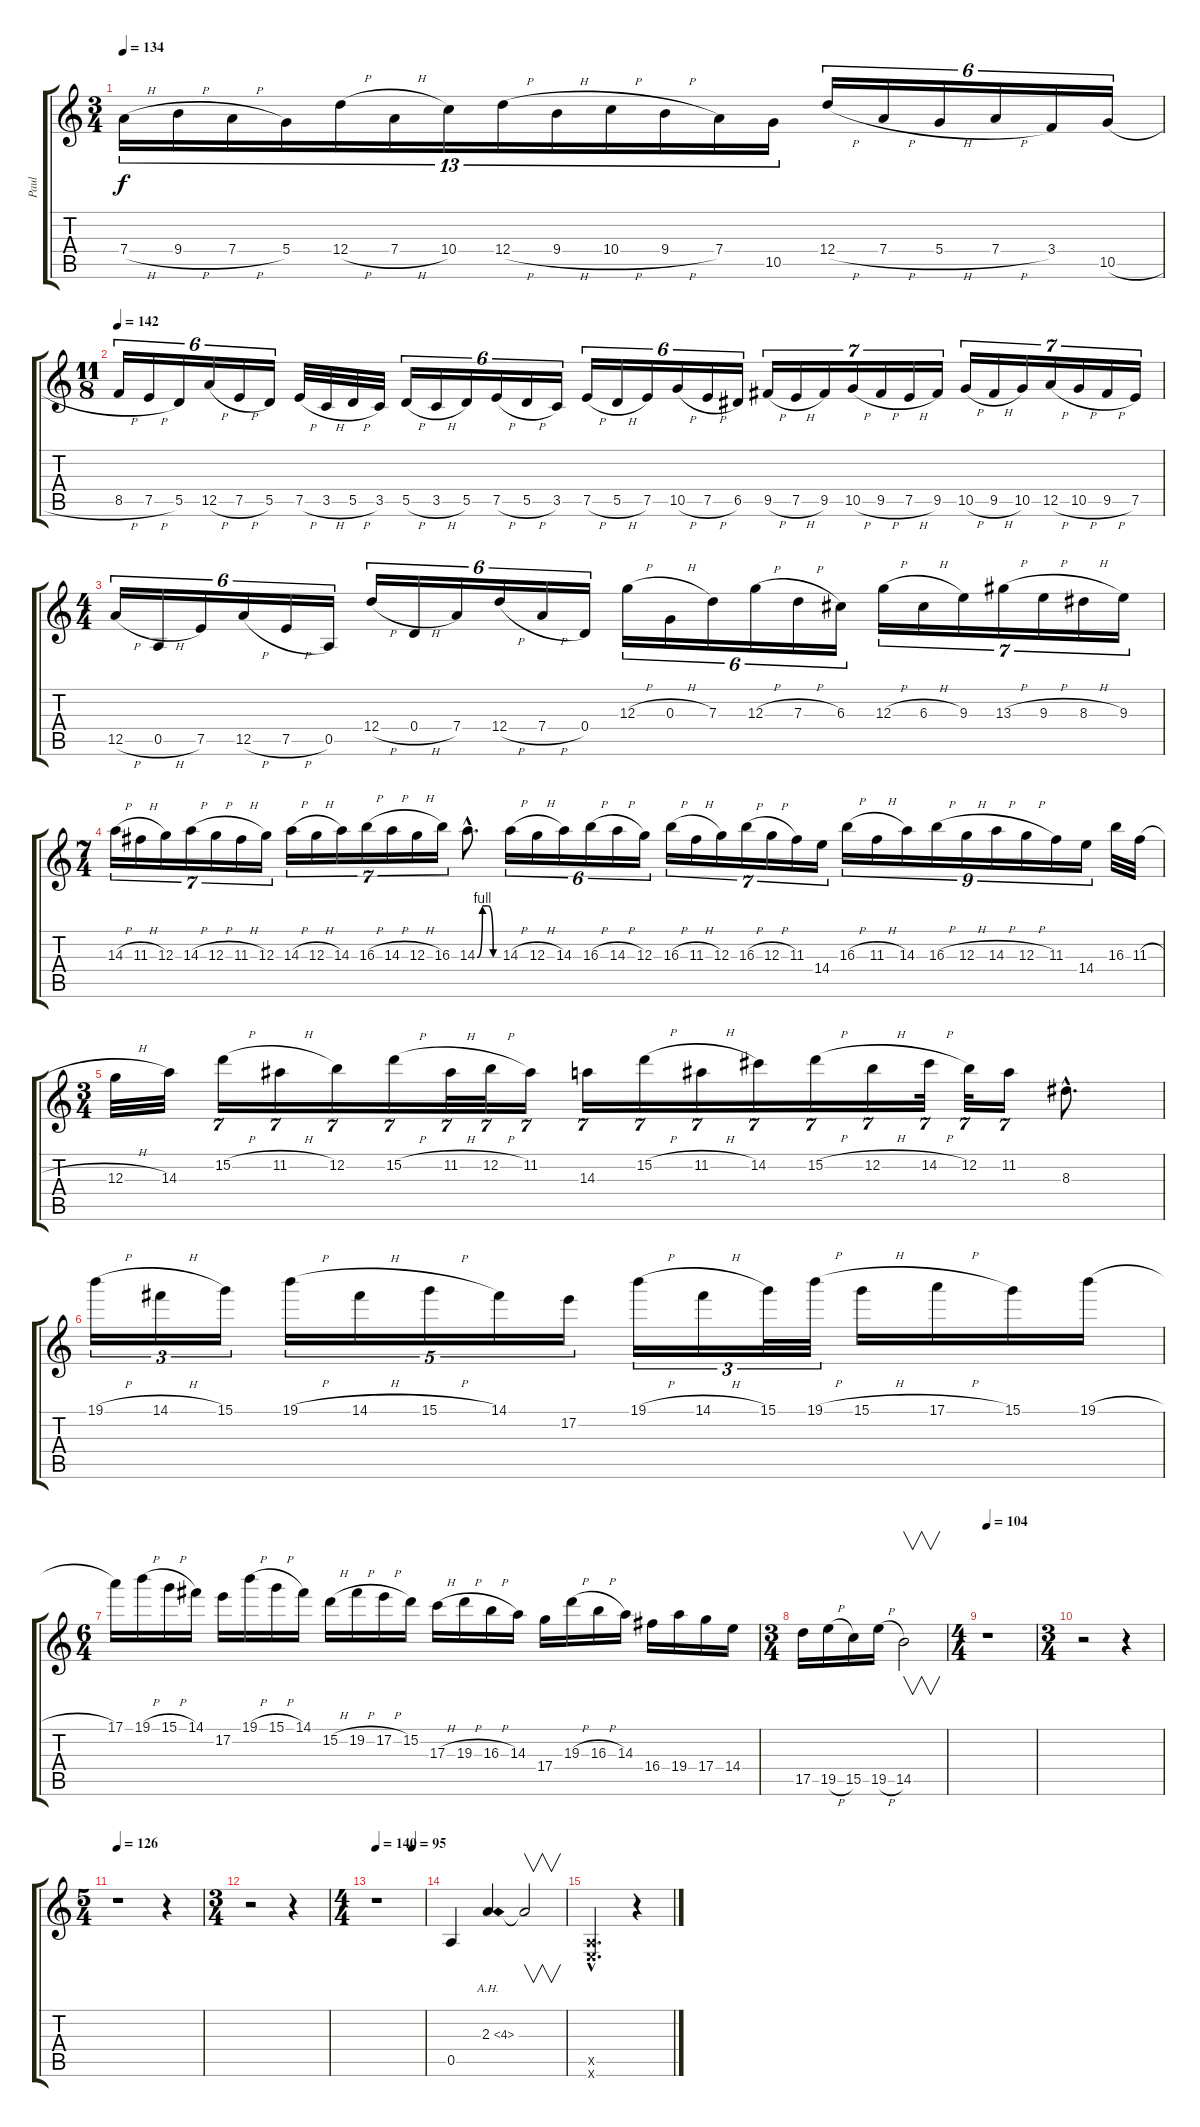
\track ("Paul" "Paul") {instrument distortionguitar}
\staff {score tabs}
\tuning (E4 B3 G3 D3 A2 E2) {hide}
\ts (3 4)
\tempo 134
\clef g2
\ks c
7.4{h}.16{tu (13 8) dy f} 9.4{h}.16{tu (13 8)} 7.4{h}.16{tu (13 8)} 5.4.16{tu (13 8)} 12.4{h}.16{tu (13 8)} 7.4{h}.16{tu (13 8)} 10.4.16{tu (13 8)} 12.4{h}.16{tu (13 8)} 9.4{h}.16{tu (13 8)} 10.4{h}.16{tu (13 8)} 9.4{h}.16{tu (13 8)} 7.4.16{tu (13 8)} 10.5.16{tu (13 8)} 12.4{h}.16{tu (6 4)} 7.4{h}.16{tu (6 4)} 5.4{h}.16{tu (6 4)} 7.4{h}.16{tu (6 4)} 3.4.16{tu (6 4)} 10.5{h}.16{tu (6 4)} |
\ts (11 8)
\tempo 142
8.5{h}.16{tu (6 4)} 7.5{h}.16{tu (6 4)} 5.5.16{tu (6 4)} 12.5{h}.16{tu (6 4)} 7.5{h}.16{tu (6 4)} 5.5.16{tu (6 4)} 7.5{h}.32 3.5{h}.32 5.5{h}.32 3.5.32 5.5{h}.16{tu (6 4)} 3.5{h}.16{tu (6 4)} 5.5.16{tu (6 4)} 7.5{h}.16{tu (6 4)} 5.5{h}.16{tu (6 4)} 3.5.16{tu (6 4)} 7.5{h}.16{tu (6 4)} 5.5{h}.16{tu (6 4)} 7.5.16{tu (6 4)} 10.5{h}.16{tu (6 4)} 7.5{h}.16{tu (6 4)} 6.5.16{tu (6 4)} 9.5{h}.16{tu (7 4)} 7.5{h}.16{tu (7 4)} 9.5.16{tu (7 4)} 10.5{h}.16{tu (7 4)} 9.5{h}.16{tu (7 4)} 7.5{h}.16{tu (7 4)} 9.5.16{tu (7 4)} 10.5{h}.16{tu (7 4)} 9.5{h}.16{tu (7 4)} 10.5.16{tu (7 4)} 12.5{h}.16{tu (7 4)} 10.5{h}.16{tu (7 4)} 9.5{h}.16{tu (7 4)} 7.5.16{tu (7 4)} |
\ts (4 4)
12.5{h}.16{tu (6 4)} 0.5{h}.16{tu (6 4)} 7.5.16{tu (6 4)} 12.5{h}.16{tu (6 4)} 7.5{h}.16{tu (6 4)} 0.5.16{tu (6 4)} 12.4{h}.16{tu (6 4)} 0.4{h}.16{tu (6 4)} 7.4.16{tu (6 4)} 12.4{h}.16{tu (6 4)} 7.4{h}.16{tu (6 4)} 0.4.16{tu (6 4)} 12.3{h}.16{tu (6 4)} 0.3{h}.16{tu (6 4)} 7.3.16{tu (6 4)} 12.3{h}.16{tu (6 4)} 7.3{h}.16{tu (6 4)} 6.3.16{tu (6 4)} 12.3{h}.16{tu (7 4)} 6.3{h}.16{tu (7 4)} 9.3.16{tu (7 4)} 13.3{h}.16{tu (7 4)} 9.3{h}.16{tu (7 4)} 8.3{h}.16{tu (7 4)} 9.3.16{tu (7 4)} |
\ts (7 4)
14.3{h}.16{tu (7 4)} 11.3{h}.16{tu (7 4)} 12.3.16{tu (7 4)} 14.3{h}.16{tu (7 4)} 12.3{h}.16{tu (7 4)} 11.3{h}.16{tu (7 4)} 12.3.16{tu (7 4)} 14.3{h}.16{tu (7 4)} 12.3{h}.16{tu (7 4)} 14.3.16{tu (7 4)} 16.3{h}.16{tu (7 4)} 14.3{h}.16{tu (7 4)} 12.3{h}.16{tu (7 4)} 16.3.16{tu (7 4)} 14.3{be (custom 0 0 15 4 30 4 45 0 60 0) hac}.8{d} 14.3{h}.16{tu (6 4)} 12.3{h}.16{tu (6 4)} 14.3.16{tu (6 4)} 16.3{h}.16{tu (6 4)} 14.3{h}.16{tu (6 4)} 12.3.16{tu (6 4)} 16.3{h}.16{tu (7 4)} 11.3{h}.16{tu (7 4)} 12.3.16{tu (7 4)} 16.3{h}.16{tu (7 4)} 12.3{h}.16{tu (7 4)} 11.3.16{tu (7 4)} 14.4.16{tu (7 4)} 16.3{h}.16{tu (9 8)} 11.3{h}.16{tu (9 8)} 14.3.16{tu (9 8)} 16.3{h}.16{tu (9 8)} 12.3{h}.16{tu (9 8)} 14.3{h}.16{tu (9 8)} 12.3{h}.16{tu (9 8)} 11.3.16{tu (9 8)} 14.4.16{tu (9 8)} 16.3.32 11.3{h}.32 |
\ts (3 4)
12.3{h}.32 14.3.32 15.2{h}.16{tu (7 4)} 11.2{h}.16{tu (7 4)} 12.2.16{tu (7 4)} 15.2{h}.16{tu (7 4)} 11.2{h}.32{tu (7 4)} 12.2{h}.32{tu (7 4)} 11.2.16{tu (7 4)} 14.3.16{tu (7 4)} 15.2{h}.16{tu (7 4)} 11.2{h}.16{tu (7 4)} 14.2.16{tu (7 4)} 15.2{h}.16{tu (7 4)} 12.2{h}.16{tu (7 4)} 14.2{h}.32{tu (7 4)} 12.2.32{tu (7 4)} 11.2.16{tu (7 4)} 8.3{hac}.8{d} |
19.1{h}.16{tu (3 2)} 14.1{h}.16{tu (3 2)} 15.1.16{tu (3 2)} 19.1{h}.16{tu (5 4)} 14.1{h}.16{tu (5 4)} 15.1{h}.16{tu (5 4)} 14.1.16{tu (5 4)} 17.2.16{tu (5 4)} 19.1{h}.16{tu (3 2)} 14.1{h}.16{tu (3 2)} 15.1.32{tu (3 2)} 19.1{h}.32{tu (3 2)} 15.1{h}.16 17.1{h}.16 15.1.16 19.1{h}.16 |
\ts (6 4)
17.1.16 19.1{h}.16 15.1{h}.16 14.1.16 17.2.16 19.1{h}.16 15.1{h}.16 14.1.16 15.2{h}.16 19.2{h}.16 17.2{h}.16 15.2.16 17.3{h}.16 19.3{h}.16 16.3{h}.16 14.3.16 17.4.16 19.3{h}.16 16.3{h}.16 14.3.16 16.4.16 19.4.16 17.4.16 14.4.16 |
\ts (3 4)
17.5.16 19.5{h}.16 15.5.16 19.5{h}.16 14.5.2{v} |
\ts (4 4)
\tempo 104
r.1 |
\ts (3 4)
r.2 r.4 |
\ts (5 4)
\tempo 126
r.1 r.4 |
\ts (3 4)
r.2 r.4 |
\ts (4 4)
\tempo 140
\tempo (95 0.75)
r.1 |
0.5.4 2.3{ah 2}.4 2.3{t}.2{v} |
(0.5{hac x} 0.6{hac x}).2{d} r.4
